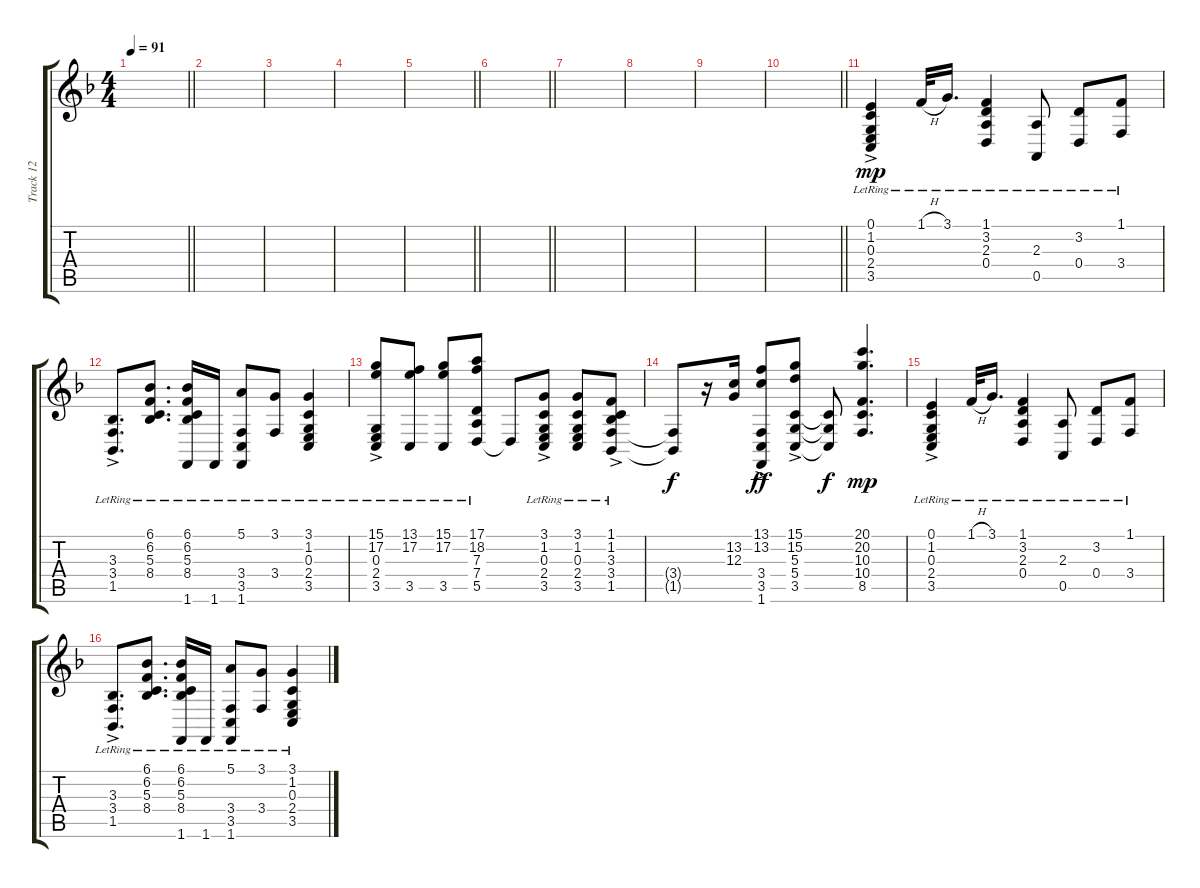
\track ("Track 12" "Track 12") {instrument fx4atmosphere}
\staff {score tabs}
\tuning (E4 B3 G3 D3 A2 E2) {hide}
\ts (4 4)
\tempo 91
\clef g2
\barLineRight lightlight
\ks f
|
|
|
|
\barLineRight lightlight
|
\barLineRight lightlight
|
|
|
|
\barLineRight lightlight
|
(0.1{lr} 1.2{lr} 0.3{ac lr} 2.4{ac lr} 3.5{ac lr}).4{dy mp} 1.1{h lr}.32 3.1{lr}.16{d} (1.1{lr} 3.2{lr} 2.3{lr} 0.4{lr}).4 (2.3{lr} 0.5{lr}).8 (3.2{lr} 0.4{lr}).8 (1.1{lr} 3.4{lr}).8 |
(3.3{ac lr} 3.4{ac lr} 1.5{ac lr}).8{d} (6.1{lr} 6.2{lr} 5.3{lr} 8.4{lr}).8{d} (6.1{lr} 6.2{lr} 5.3{lr} 8.4{lr} 1.6{lr}).16 1.6{lr}.16 (5.1{lr} 3.4{lr} 3.5{lr} 1.6{lr}).8 (3.1{lr} 3.4{lr}).8 (3.1{lr} 1.2{lr} 0.3{lr} 2.4{lr} 3.5{lr}).4 |
(15.1{lr} 17.2{lr} 0.3{ac lr} 2.4{ac lr} 3.5{ac lr}).8 (13.1{lr} 17.2{lr} 3.5{lr}).8 (15.1{lr} 17.2{lr} 3.5{lr}).8 (17.1{lr} 18.2{lr} 7.3{lr} 7.4{lr} 5.5{lr}).8 5.5{t}.8 (3.1 1.2{lr} 0.3{ac lr} 2.4{ac lr} 3.5{ac lr}).8 (3.1 1.2{lr} 0.3{lr} 2.4{lr} 3.5{lr}).8 (1.1 1.2{lr} 3.3{ac lr} 3.4{ac lr} 1.5{ac lr}).8 |
(3.4{t} 1.5{t}).8{dy f} r.16 (13.2 12.3).16 (13.1 13.2 3.4{ac} 3.5{ac} 1.6{ac}).8{dy ff} (15.1 15.2 5.3{ac} 5.4{ac} 3.5{ac}).8 (5.3{t} 5.4{t} 3.5{t}).8{dy f} (20.1 20.2 10.3 10.4 8.5).4{d dy mp} |
(0.1{lr} 1.2{lr} 0.3{ac lr} 2.4{ac lr} 3.5{ac lr}).4 1.1{h lr}.32 3.1{lr}.16{d} (1.1{lr} 3.2{lr} 2.3{lr} 0.4{lr}).4 (2.3{lr} 0.5{lr}).8 (3.2{lr} 0.4{lr}).8 (1.1{lr} 3.4{lr}).8 |
(3.3{ac lr} 3.4{ac lr} 1.5{ac lr}).8{d} (6.1{lr} 6.2{lr} 5.3{lr} 8.4{lr}).8{d} (6.1{lr} 6.2{lr} 5.3{lr} 8.4{lr} 1.6{lr}).16 1.6{lr}.16 (5.1{lr} 3.4{lr} 3.5{lr} 1.6{lr}).8 (3.1{lr} 3.4{lr}).8 (3.1{lr} 1.2{lr} 0.3{lr} 2.4{lr} 3.5{lr}).4
